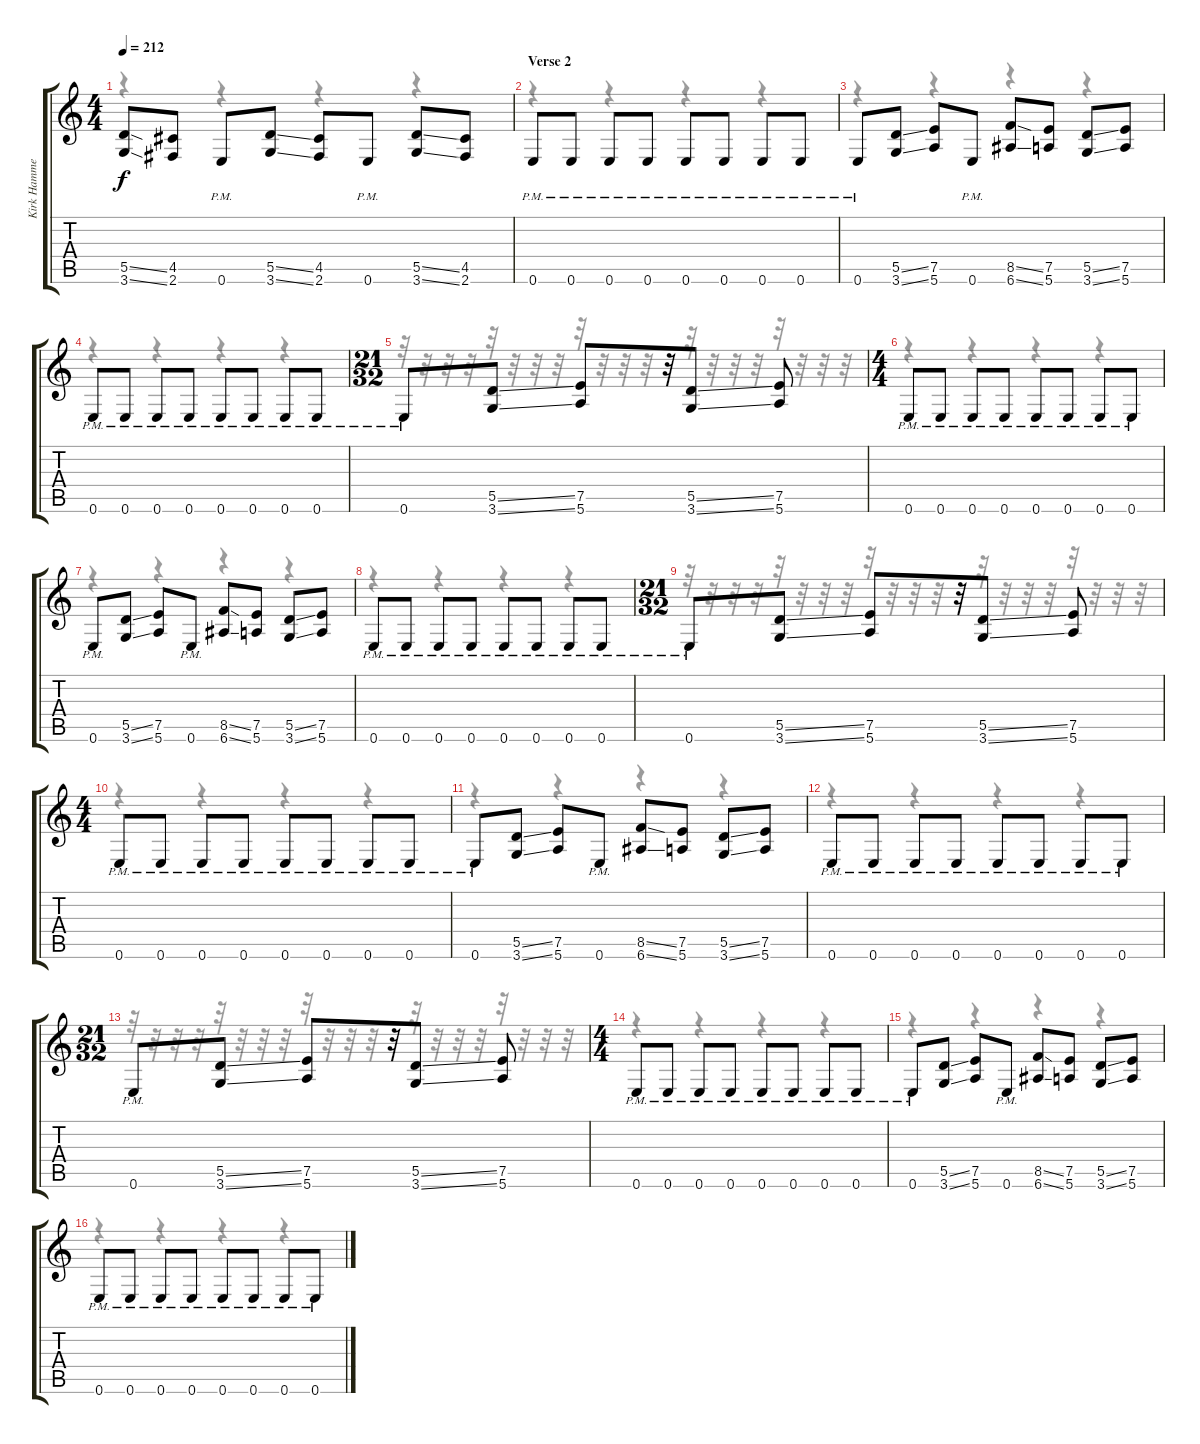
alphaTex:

\track ("Kirk Hammett" "Kirk Hamme") {instrument distortionguitar}
\staff {score tabs}
\tuning (E4 B3 G3 D3 A2 E2) {hide}
\voice
\ts (4 4)
\tempo 212
\clef g2
\ks c
(5.5{ss} 3.6{ss}).8{dy f} (4.5 2.6).8 0.6{pm}.8 (5.5{ss} 3.6{ss}).8 (4.5 2.6).8 0.6{pm}.8 (5.5{ss} 3.6{ss}).8 (4.5 2.6).8 |
\section ("" "Verse 2")
0.6{pm}.8 0.6{pm}.8 0.6{pm}.8 0.6{pm}.8 0.6{pm}.8 0.6{pm}.8 0.6{pm}.8 0.6{pm}.8 |
0.6{pm}.8 (5.5{ss} 3.6{ss}).8 (7.5 5.6).8 0.6{pm}.8 (8.5{ss} 6.6{ss}).8 (7.5 5.6).8 (5.5{ss} 3.6{ss}).8 (7.5 5.6).8 |
0.6{pm}.8 0.6{pm}.8 0.6{pm}.8 0.6{pm}.8 0.6{pm}.8 0.6{pm}.8 0.6{pm}.8 0.6{pm}.8 |
\ts (21 32)
0.6{pm}.8 (5.5{ss} 3.6{ss}).8 (7.5 5.6).8 r.32 (5.5{ss} 3.6{ss}).8 (7.5 5.6).8 |
\ts (4 4)
0.6{pm}.8 0.6{pm}.8 0.6{pm}.8 0.6{pm}.8 0.6{pm}.8 0.6{pm}.8 0.6{pm}.8 0.6{pm}.8 |
0.6{pm}.8 (5.5{ss} 3.6{ss}).8 (7.5 5.6).8 0.6{pm}.8 (8.5{ss} 6.6{ss}).8 (7.5 5.6).8 (5.5{ss} 3.6{ss}).8 (7.5 5.6).8 |
0.6{pm}.8 0.6{pm}.8 0.6{pm}.8 0.6{pm}.8 0.6{pm}.8 0.6{pm}.8 0.6{pm}.8 0.6{pm}.8 |
\ts (21 32)
0.6{pm}.8 (5.5{ss} 3.6{ss}).8 (7.5 5.6).8 r.32 (5.5{ss} 3.6{ss}).8 (7.5 5.6).8 |
\ts (4 4)
0.6{pm}.8 0.6{pm}.8 0.6{pm}.8 0.6{pm}.8 0.6{pm}.8 0.6{pm}.8 0.6{pm}.8 0.6{pm}.8 |
0.6{pm}.8 (5.5{ss} 3.6{ss}).8 (7.5 5.6).8 0.6{pm}.8 (8.5{ss} 6.6{ss}).8 (7.5 5.6).8 (5.5{ss} 3.6{ss}).8 (7.5 5.6).8 |
0.6{pm}.8 0.6{pm}.8 0.6{pm}.8 0.6{pm}.8 0.6{pm}.8 0.6{pm}.8 0.6{pm}.8 0.6{pm}.8 |
\ts (21 32)
0.6{pm}.8 (5.5{ss} 3.6{ss}).8 (7.5 5.6).8 r.32 (5.5{ss} 3.6{ss}).8 (7.5 5.6).8 |
\ts (4 4)
0.6{pm}.8 0.6{pm}.8 0.6{pm}.8 0.6{pm}.8 0.6{pm}.8 0.6{pm}.8 0.6{pm}.8 0.6{pm}.8 |
0.6{pm}.8 (5.5{ss} 3.6{ss}).8 (7.5 5.6).8 0.6{pm}.8 (8.5{ss} 6.6{ss}).8 (7.5 5.6).8 (5.5{ss} 3.6{ss}).8 (7.5 5.6).8 |
0.6{pm}.8 0.6{pm}.8 0.6{pm}.8 0.6{pm}.8 0.6{pm}.8 0.6{pm}.8 0.6{pm}.8 0.6{pm}.8
\voice
\clef g2
\ottava regular
\simile none
\ks c
r.4{dy f} r.4 r.4 r.4 |
r.4 r.4 r.4 r.4 |
r.4 r.4 r.4 r.4 |
r.4 r.4 r.4 r.4 |
r.32 r.32 r.32 r.32 r.32 r.32 r.32 r.32 r.32 r.32 r.32 r.32 r.32 r.32 r.32 r.32 r.32 r.32 r.32 r.32 r.32 |
r.4 r.4 r.4 r.4 |
r.4 r.4 r.4 r.4 |
r.4 r.4 r.4 r.4 |
r.32 r.32 r.32 r.32 r.32 r.32 r.32 r.32 r.32 r.32 r.32 r.32 r.32 r.32 r.32 r.32 r.32 r.32 r.32 r.32 r.32 |
r.4 r.4 r.4 r.4 |
r.4 r.4 r.4 r.4 |
r.4 r.4 r.4 r.4 |
r.32 r.32 r.32 r.32 r.32 r.32 r.32 r.32 r.32 r.32 r.32 r.32 r.32 r.32 r.32 r.32 r.32 r.32 r.32 r.32 r.32 |
r.4 r.4 r.4 r.4 |
r.4 r.4 r.4 r.4 |
r.4 r.4 r.4 r.4
